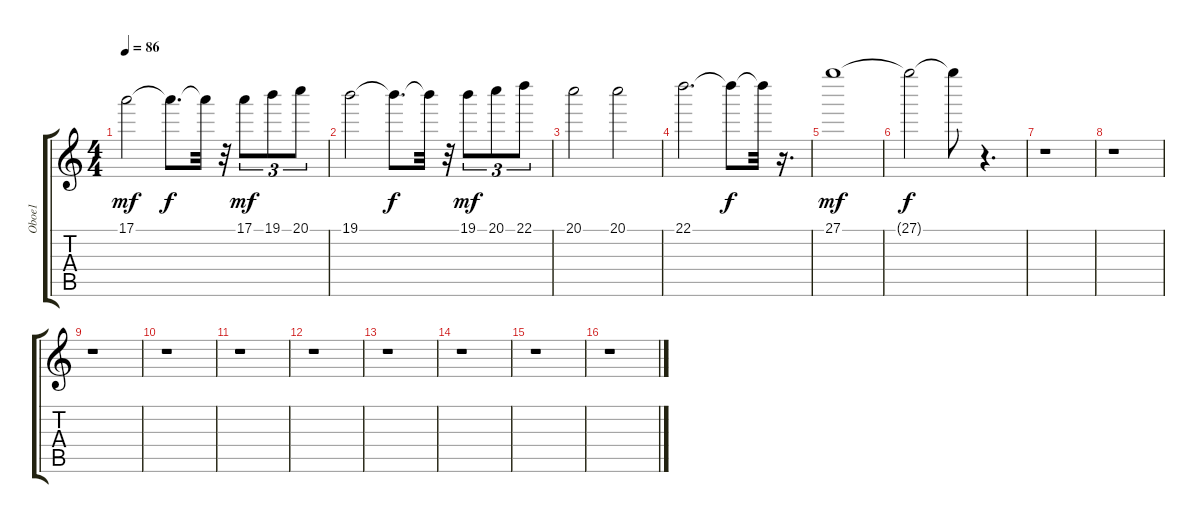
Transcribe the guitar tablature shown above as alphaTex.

\track ("Oboe1" "Oboe1") {instrument distortionguitar}
\staff {score tabs}
\tuning (E4 B3 G3 D3 A2 E2) {hide}
\ts (4 4)
\tempo 86
\clef g2
\ks c
17.1.2{dy mf} 17.1{t}.8{d dy f} 17.1{t}.32 r.32 17.1.8{tu (3 2) dy mf} 19.1.8{tu (3 2)} 20.1.8{tu (3 2)} |
19.1.2 19.1{t}.8{d dy f} 19.1{t}.32 r.32 19.1.8{tu (3 2) dy mf} 20.1.8{tu (3 2)} 22.1.8{tu (3 2)} |
20.1.2 20.1.2 |
22.1.2{d} 22.1{t}.8{dy f} 22.1{t}.32 r.16{d} |
27.1.1{dy mf} |
27.1{t}.2{dy f} 27.1{t}.8 r.4{d} |
r.1 |
r.1 |
r.1 |
r.1 |
r.1 |
r.1 |
r.1 |
r.1 |
r.1 |
r.1
